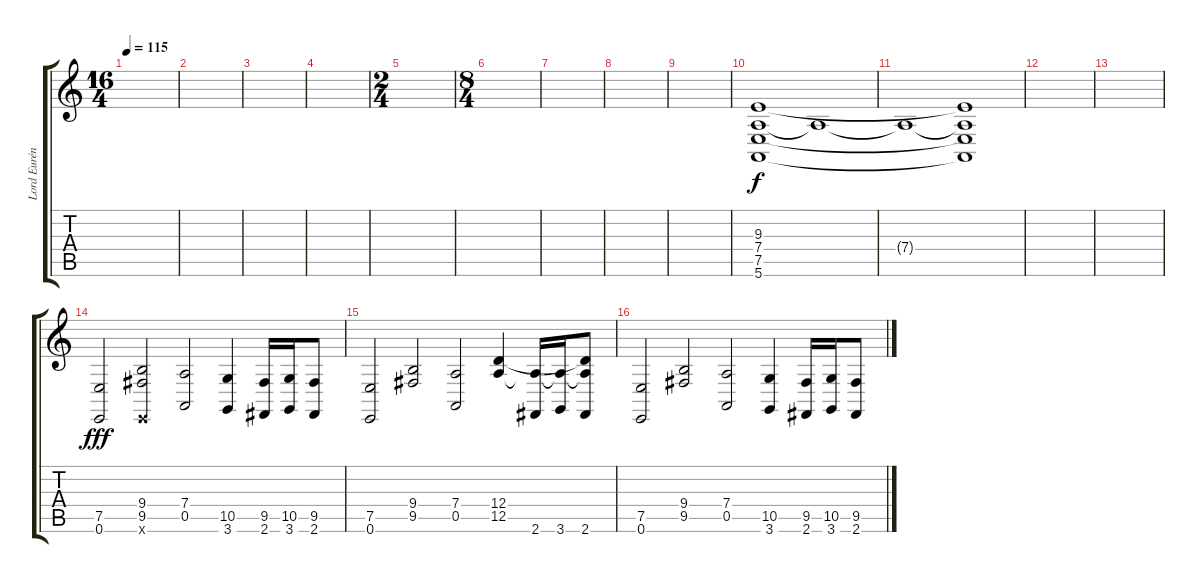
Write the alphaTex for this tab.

\track ("Lord Eurén" "Lord Eurén") {instrument stringensemble1}
\staff {score tabs}
\tuning (E4 B3 G3 D3 A2 E2) {hide}
\ts (16 4)
\tempo 115
\clef g2
\ks c
|
|
|
|
\ts (2 4)
|
\ts (8 4)
|
|
|
|
(9.3 7.4 7.5 5.6).1 7.4{t}.1{dy f} |
7.4{t}.1 (9.3{t} 7.4{t} 7.5{t} 5.6{t}).1 |
|
|
(7.5 0.6).2{dy fff} (9.4 9.5 0.6{x}).2 (7.4 0.5).2 (10.5 3.6).4 (9.5 2.6).16 (10.5 3.6).16 (9.5 2.6).8 |
(7.5 0.6).2 (9.4 9.5).2 (7.4 0.5).2 (12.4 12.5).4 (12.5{t} 2.6).16 (12.5{t} 3.6).16 (12.4{t} 12.5{t} 2.6).8 |
(7.5 0.6).2 (9.4 9.5).2 (7.4 0.5).2 (10.5 3.6).4 (9.5 2.6).16 (10.5 3.6).16 (9.5 2.6).8
